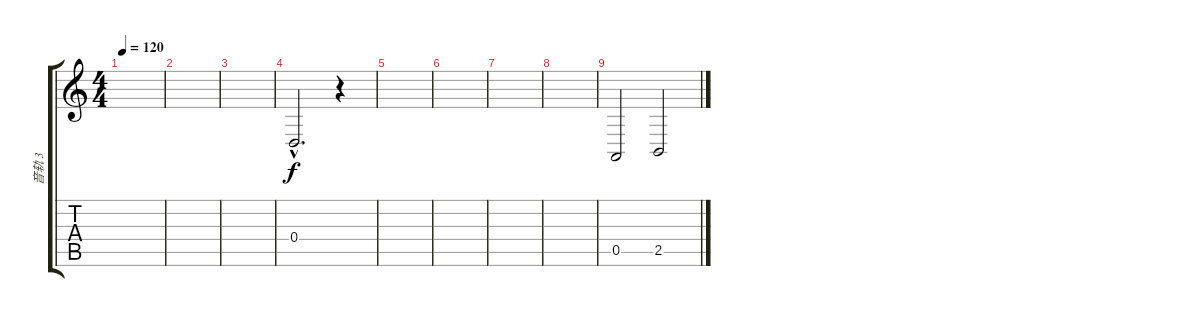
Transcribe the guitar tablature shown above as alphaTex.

\track ("音轨 3" "音轨 3") {instrument acousticgrandpiano}
\staff {score tabs}
\tuning (E4 B3 G3 D3 A2 E2) {hide}
\ts (4 4)
\tempo 120
\clef g2
\ks c
|
|
|
0.4{hac}.2{d} r.4 |
|
|
|
|
0.5.2 2.5.2
